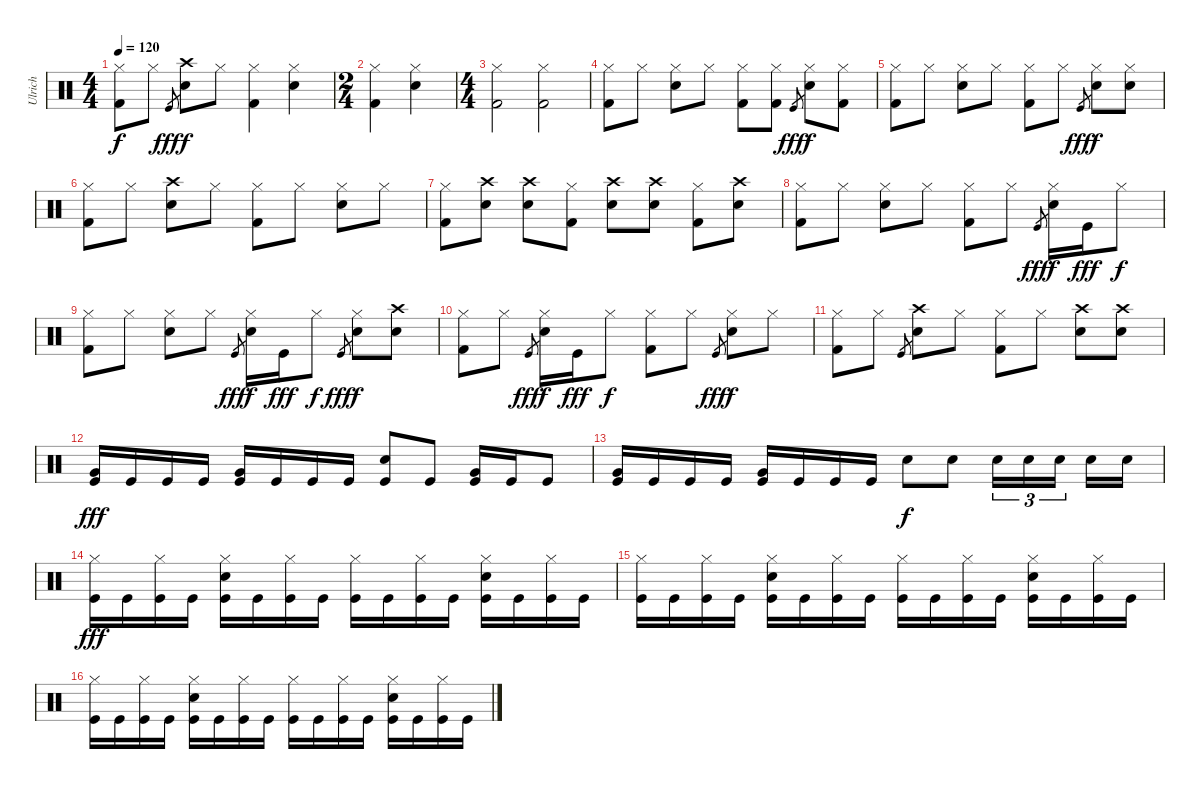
\track ("Ulrich" "Ulrich") {instrument percussion}
\staff {score}
\articulation defaults
\ts (4 4)
\tempo 120
\clef neutral
\ks c
("Hi-Hat (closed)" "Kick (hit) 2").8{dy f} "Hi-Hat (closed)".8 "Kick (hit)".8{gr dy fff} ("Crash high (hit)" "Electric Snare (hit)").8{dy f} "Hi-Hat (closed)".8 ("Hi-Hat (closed)" "Kick (hit) 2").4 ("Hi-Hat (closed)" "Electric Snare (hit)").4 |
\ts (2 4)
("Hi-Hat (closed)" "Kick (hit) 2").4 ("Hi-Hat (closed)" "Electric Snare (hit)").4 |
\ts (4 4)
("Hi-Hat (closed)" "Kick (hit) 2").2 ("Hi-Hat (closed)" "Kick (hit) 2").2 |
("Hi-Hat (closed)" "Kick (hit) 2").8 "Hi-Hat (closed)".8 ("Hi-Hat (closed)" "Electric Snare (hit)").8 "Hi-Hat (closed)".8 ("Hi-Hat (closed)" "Kick (hit) 2").8 ("Hi-Hat (closed)" "Kick (hit) 2").8 "Kick (hit)".8{gr dy fff} ("Hi-Hat (closed)" "Electric Snare (hit)").8{dy f} ("Hi-Hat (closed)" "Kick (hit) 2").8 |
("Hi-Hat (closed)" "Kick (hit) 2").8 "Hi-Hat (closed)".8 ("Hi-Hat (closed)" "Electric Snare (hit)").8 "Hi-Hat (closed)".8 ("Hi-Hat (closed)" "Kick (hit) 2").8 "Hi-Hat (closed)".8 "Kick (hit)".8{gr dy fff} ("Hi-Hat (closed)" "Electric Snare (hit)").8{dy f} ("Hi-Hat (closed)" "Electric Snare (hit)").8 |
("Hi-Hat (closed)" "Kick (hit) 2").8 "Hi-Hat (closed)".8 ("Crash high (hit)" "Electric Snare (hit)").8 "Hi-Hat (closed)".8 ("Hi-Hat (closed)" "Kick (hit) 2").8 "Hi-Hat (closed)".8 ("Hi-Hat (closed)" "Electric Snare (hit)").8 "Hi-Hat (closed)".8 |
("Hi-Hat (closed)" "Kick (hit) 2").8 ("Crash high (hit)" "Electric Snare (hit)").8 ("Crash high (hit)" "Electric Snare (hit)").8 ("Hi-Hat (closed)" "Kick (hit) 2").8 ("Crash high (hit)" "Electric Snare (hit)").8 ("Crash high (hit)" "Electric Snare (hit)").8 ("Hi-Hat (closed)" "Kick (hit) 2").8 ("Crash high (hit)" "Electric Snare (hit)").8 |
("Hi-Hat (closed)" "Kick (hit) 2").8 "Hi-Hat (closed)".8 ("Hi-Hat (closed)" "Electric Snare (hit)").8 "Hi-Hat (closed)".8 ("Hi-Hat (closed)" "Kick (hit) 2").8 "Hi-Hat (closed)".8 "Kick (hit)".8{gr dy fff} ("Hi-Hat (closed)" "Electric Snare (hit)").16{dy f} "Kick (hit)".16{dy fff} "Hi-Hat (closed)".8{dy f} |
("Hi-Hat (closed)" "Kick (hit) 2").8 "Hi-Hat (closed)".8 ("Hi-Hat (closed)" "Electric Snare (hit)").8 "Hi-Hat (closed)".8 "Kick (hit)".8{gr dy fff} ("Hi-Hat (closed)" "Electric Snare (hit)").16{dy f} "Kick (hit)".16{dy fff} "Hi-Hat (closed)".8{dy f} "Kick (hit)".8{gr dy fff} ("Hi-Hat (closed)" "Electric Snare (hit)").8{dy f} ("Crash high (hit)" "Electric Snare (hit)").8 |
("Hi-Hat (closed)" "Kick (hit) 2").8 "Hi-Hat (closed)".8 "Kick (hit)".8{gr dy fff} ("Hi-Hat (closed)" "Electric Snare (hit)").16{dy f} "Kick (hit)".16{dy fff} "Hi-Hat (closed)".8{dy f} ("Hi-Hat (closed)" "Kick (hit) 2").8 "Hi-Hat (closed)".8 "Kick (hit)".8{gr dy fff} ("Hi-Hat (closed)" "Electric Snare (hit)").8{dy f} "Hi-Hat (closed)".8 |
("Hi-Hat (closed)" "Kick (hit) 2").8 "Hi-Hat (closed)".8 "Kick (hit)".8{gr} ("Crash high (hit)" "Electric Snare (hit)").8 "Hi-Hat (closed)".8 ("Hi-Hat (closed)" "Kick (hit) 2").8 "Hi-Hat (closed)".8 ("Crash high (hit)" "Electric Snare (hit)").8 ("Crash high (hit)" "Electric Snare (hit)").8 |
("Kick (hit)" "Very Low Tom (hit)").16{dy fff} "Kick (hit)".16 "Kick (hit)".16 "Kick (hit)".16 ("Kick (hit)" "Very Low Tom (hit)").16 "Kick (hit)".16 "Kick (hit)".16 "Kick (hit)".16 ("Kick (hit)" "Electric Snare (hit)").8 "Kick (hit)".8 ("Kick (hit)" "Very Low Tom (hit)").16 "Kick (hit)".16 "Kick (hit)".8 |
("Kick (hit)" "Very Low Tom (hit)").16 "Kick (hit)".16 "Kick (hit)".16 "Kick (hit)".16 ("Kick (hit)" "Very Low Tom (hit)").16 "Kick (hit)".16 "Kick (hit)".16 "Kick (hit)".16 "Electric Snare (hit)".8{dy f} "Electric Snare (hit)".8 "Electric Snare (hit)".16{tu (3 2)} "Electric Snare (hit)".16{tu (3 2)} "Electric Snare (hit)".16{tu (3 2)} "Electric Snare (hit)".16 "Electric Snare (hit)".16 |
("Hi-Hat (closed)" "Kick (hit)").16{dy fff} "Kick (hit)".16 ("Hi-Hat (closed)" "Kick (hit)").16 "Kick (hit)".16 ("Hi-Hat (closed)" "Kick (hit)" "Electric Snare (hit)").16 "Kick (hit)".16 ("Hi-Hat (closed)" "Kick (hit)").16 "Kick (hit)".16 ("Hi-Hat (closed)" "Kick (hit)").16 "Kick (hit)".16 ("Hi-Hat (closed)" "Kick (hit)").16 "Kick (hit)".16 ("Hi-Hat (closed)" "Kick (hit)" "Electric Snare (hit)").16 "Kick (hit)".16 ("Hi-Hat (closed)" "Kick (hit)").16 "Kick (hit)".16 |
("Hi-Hat (closed)" "Kick (hit)").16 "Kick (hit)".16 ("Hi-Hat (closed)" "Kick (hit)").16 "Kick (hit)".16 ("Hi-Hat (closed)" "Kick (hit)" "Electric Snare (hit)").16 "Kick (hit)".16 ("Hi-Hat (closed)" "Kick (hit)").16 "Kick (hit)".16 ("Hi-Hat (closed)" "Kick (hit)").16 "Kick (hit)".16 ("Hi-Hat (closed)" "Kick (hit)").16 "Kick (hit)".16 ("Hi-Hat (closed)" "Kick (hit)" "Electric Snare (hit)").16 "Kick (hit)".16 ("Hi-Hat (closed)" "Kick (hit)").16 "Kick (hit)".16 |
("Hi-Hat (closed)" "Kick (hit)").16 "Kick (hit)".16 ("Hi-Hat (closed)" "Kick (hit)").16 "Kick (hit)".16 ("Hi-Hat (closed)" "Kick (hit)" "Electric Snare (hit)").16 "Kick (hit)".16 ("Hi-Hat (closed)" "Kick (hit)").16 "Kick (hit)".16 ("Hi-Hat (closed)" "Kick (hit)").16 "Kick (hit)".16 ("Hi-Hat (closed)" "Kick (hit)").16 "Kick (hit)".16 ("Hi-Hat (closed)" "Kick (hit)" "Electric Snare (hit)").16 "Kick (hit)".16 ("Hi-Hat (closed)" "Kick (hit)").16 "Kick (hit)".16
